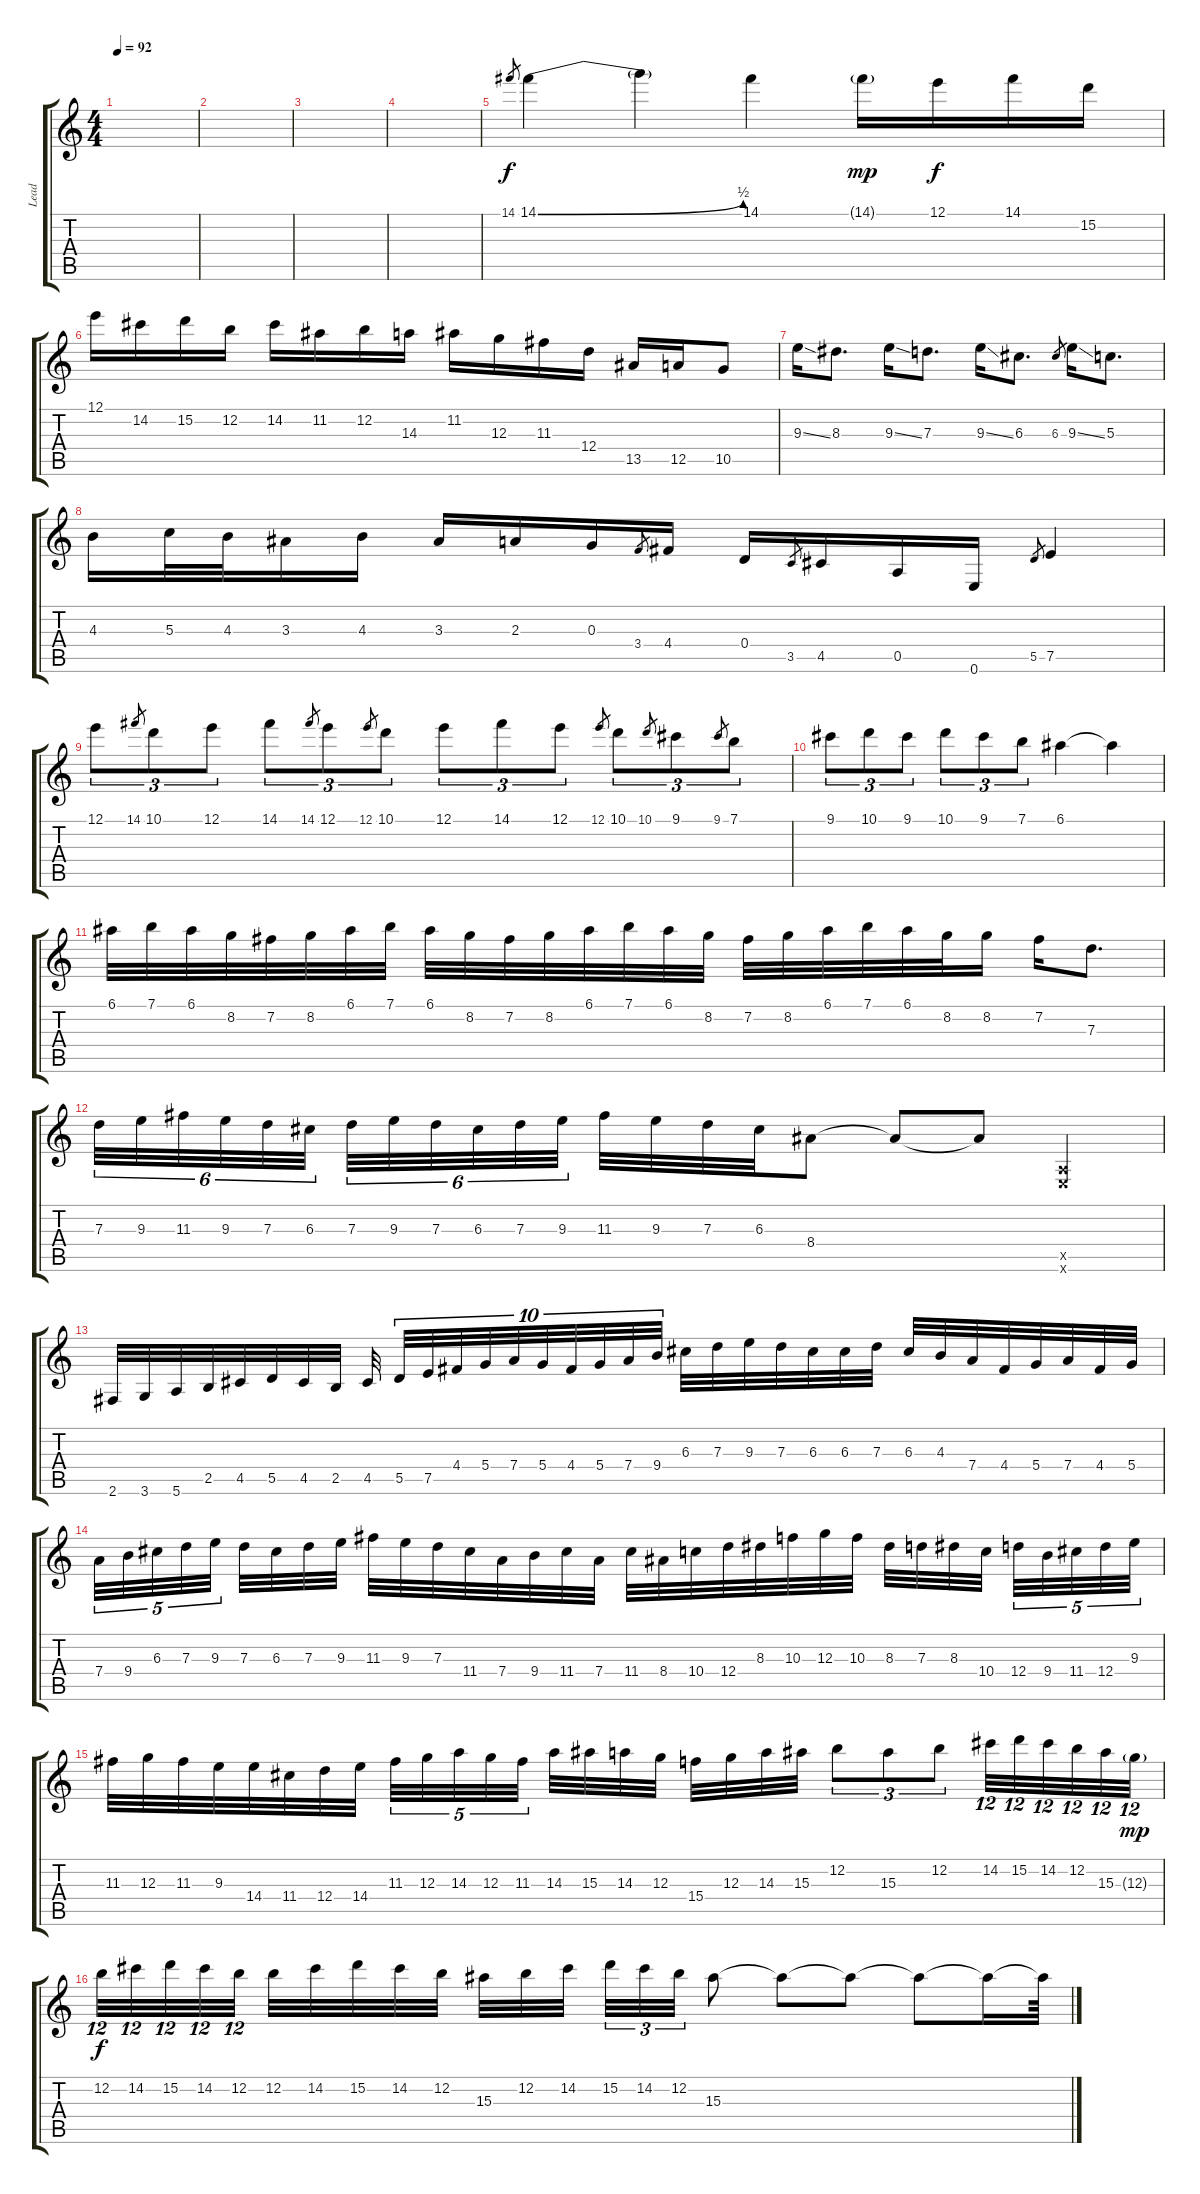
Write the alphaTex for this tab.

\track ("Lead" "Lead") {instrument overdrivenguitar}
\staff {score tabs}
\tuning (E4 B3 G3 D3 A2 E2) {hide}
\ts (4 4)
\tempo 92
\clef g2
\ks c
|
|
|
|
14.1.8{gr} 14.1{be (bend 0 0 60 2)}.4 14.1{t}.4 14.1.4 14.1{g}.16{dy mp} 12.1.16{dy f} 14.1.16 15.2.16 |
12.1.16 14.2.16 15.2.16 12.2.16 14.2.16 11.2.16 12.2.16 14.3.16 11.2.16 12.3.16 11.3.16 12.4.16 13.5.16 12.5.16 10.5.8 |
9.3{ss}.16 8.3.8{d} 9.3{ss}.16 7.3.8{d} 9.3{ss}.16 6.3.8{d} 6.3.8{gr} 9.3{ss}.16 5.3.8{d} |
4.3.16 5.3.32 4.3.32 3.3.16 4.3.16 3.3.16 2.3.16 0.3.16 3.4.8{gr} 4.4.16 0.4.16 3.5.8{gr} 4.5.16 0.5.16 0.6.16 5.5.8{gr} 7.5.4 |
12.1.8{tu (3 2)} 14.1.8{gr} 10.1.8{tu (3 2)} 12.1.8{tu (3 2)} 14.1.8{tu (3 2)} 14.1.8{gr} 12.1.8{tu (3 2)} 12.1.8{gr} 10.1.8{tu (3 2)} 12.1.8{tu (3 2)} 14.1.8{tu (3 2)} 12.1.8{tu (3 2)} 12.1.8{gr} 10.1.8{tu (3 2)} 10.1.8{gr} 9.1.8{tu (3 2)} 9.1.8{gr} 7.1.8{tu (3 2)} |
9.1.8{tu (3 2)} 10.1.8{tu (3 2)} 9.1.8{tu (3 2)} 10.1.8{tu (3 2)} 9.1.8{tu (3 2)} 7.1.8{tu (3 2)} 6.1.4 6.1{t}.4 |
6.1.32 7.1.32 6.1.32 8.2.32 7.2.32 8.2.32 6.1.32 7.1.32 6.1.32 8.2.32 7.2.32 8.2.32 6.1.32 7.1.32 6.1.32 8.2.32 7.2.32 8.2.32 6.1.32 7.1.32 6.1.32 8.2.32 8.2.16 7.2.16 7.3.8{d} |
7.3.32{tu (6 4)} 9.3.32{tu (6 4)} 11.3.32{tu (6 4)} 9.3.32{tu (6 4)} 7.3.32{tu (6 4)} 6.3.32{tu (6 4)} 7.3.32{tu (6 4)} 9.3.32{tu (6 4)} 7.3.32{tu (6 4)} 6.3.32{tu (6 4)} 7.3.32{tu (6 4)} 9.3.32{tu (6 4)} 11.3.32 9.3.32 7.3.32 6.3.32 8.4.8 8.4{t}.8 8.4{t}.8 (0.5{x} 0.6{x}).4 |
2.6.32 3.6.32 5.6.32 2.5.32 4.5.32 5.5.32 4.5.32 2.5.32 4.5.32 5.5.32{tu (10 8)} 7.5.32{tu (10 8)} 4.4.32{tu (10 8)} 5.4.32{tu (10 8)} 7.4.32{tu (10 8)} 5.4.32{tu (10 8)} 4.4.32{tu (10 8)} 5.4.32{tu (10 8)} 7.4.32{tu (10 8)} 9.4.32{tu (10 8)} 6.3.32 7.3.32 9.3.32 7.3.32 6.3.32 6.3.32 7.3.32 6.3.32 4.3.32 7.4.32 4.4.32 5.4.32 7.4.32 4.4.32 5.4.32 |
7.4.32{tu (5 4)} 9.4.32{tu (5 4)} 6.3.32{tu (5 4)} 7.3.32{tu (5 4)} 9.3.32{tu (5 4)} 7.3.32 6.3.32 7.3.32 9.3.32 11.3.32 9.3.32 7.3.32 11.4.32 7.4.32 9.4.32 11.4.32 7.4.32 11.4.32 8.4.32 10.4.32 12.4.32 8.3.32 10.3.32 12.3.32 10.3.32 8.3.32 7.3.32 8.3.32 10.4.32 12.4.32{tu (5 4)} 9.4.32{tu (5 4)} 11.4.32{tu (5 4)} 12.4.32{tu (5 4)} 9.3.32{tu (5 4)} |
11.3.32 12.3.32 11.3.32 9.3.32 14.4.32 11.4.32 12.4.32 14.4.32 11.3.32{tu (5 4)} 12.3.32{tu (5 4)} 14.3.32{tu (5 4)} 12.3.32{tu (5 4)} 11.3.32{tu (5 4)} 14.3.32 15.3.32 14.3.32 12.3.32 15.4.32 12.3.32 14.3.32 15.3.32 12.2.8{tu (3 2)} 15.3.8{tu (3 2)} 12.2.8{tu (3 2)} 14.2.32{tu (12 8)} 15.2.32{tu (12 8)} 14.2.32{tu (12 8)} 12.2.32{tu (12 8)} 15.3.32{tu (12 8)} 12.3{g}.32{tu (12 8) dy mp} |
12.2.32{tu (12 8) dy f} 14.2.32{tu (12 8)} 15.2.32{tu (12 8)} 14.2.32{tu (12 8)} 12.2.32{tu (12 8)} 12.2.32 14.2.32 15.2.32 14.2.32 12.2.32 15.3.32 12.2.32 14.2.32 15.2.32{tu (3 2)} 14.2.32{tu (3 2)} 12.2.32{tu (3 2)} 15.3.8 15.3{t}.8 15.3{t}.8 15.3{t}.8 15.3{t}.16 15.3{t}.64
